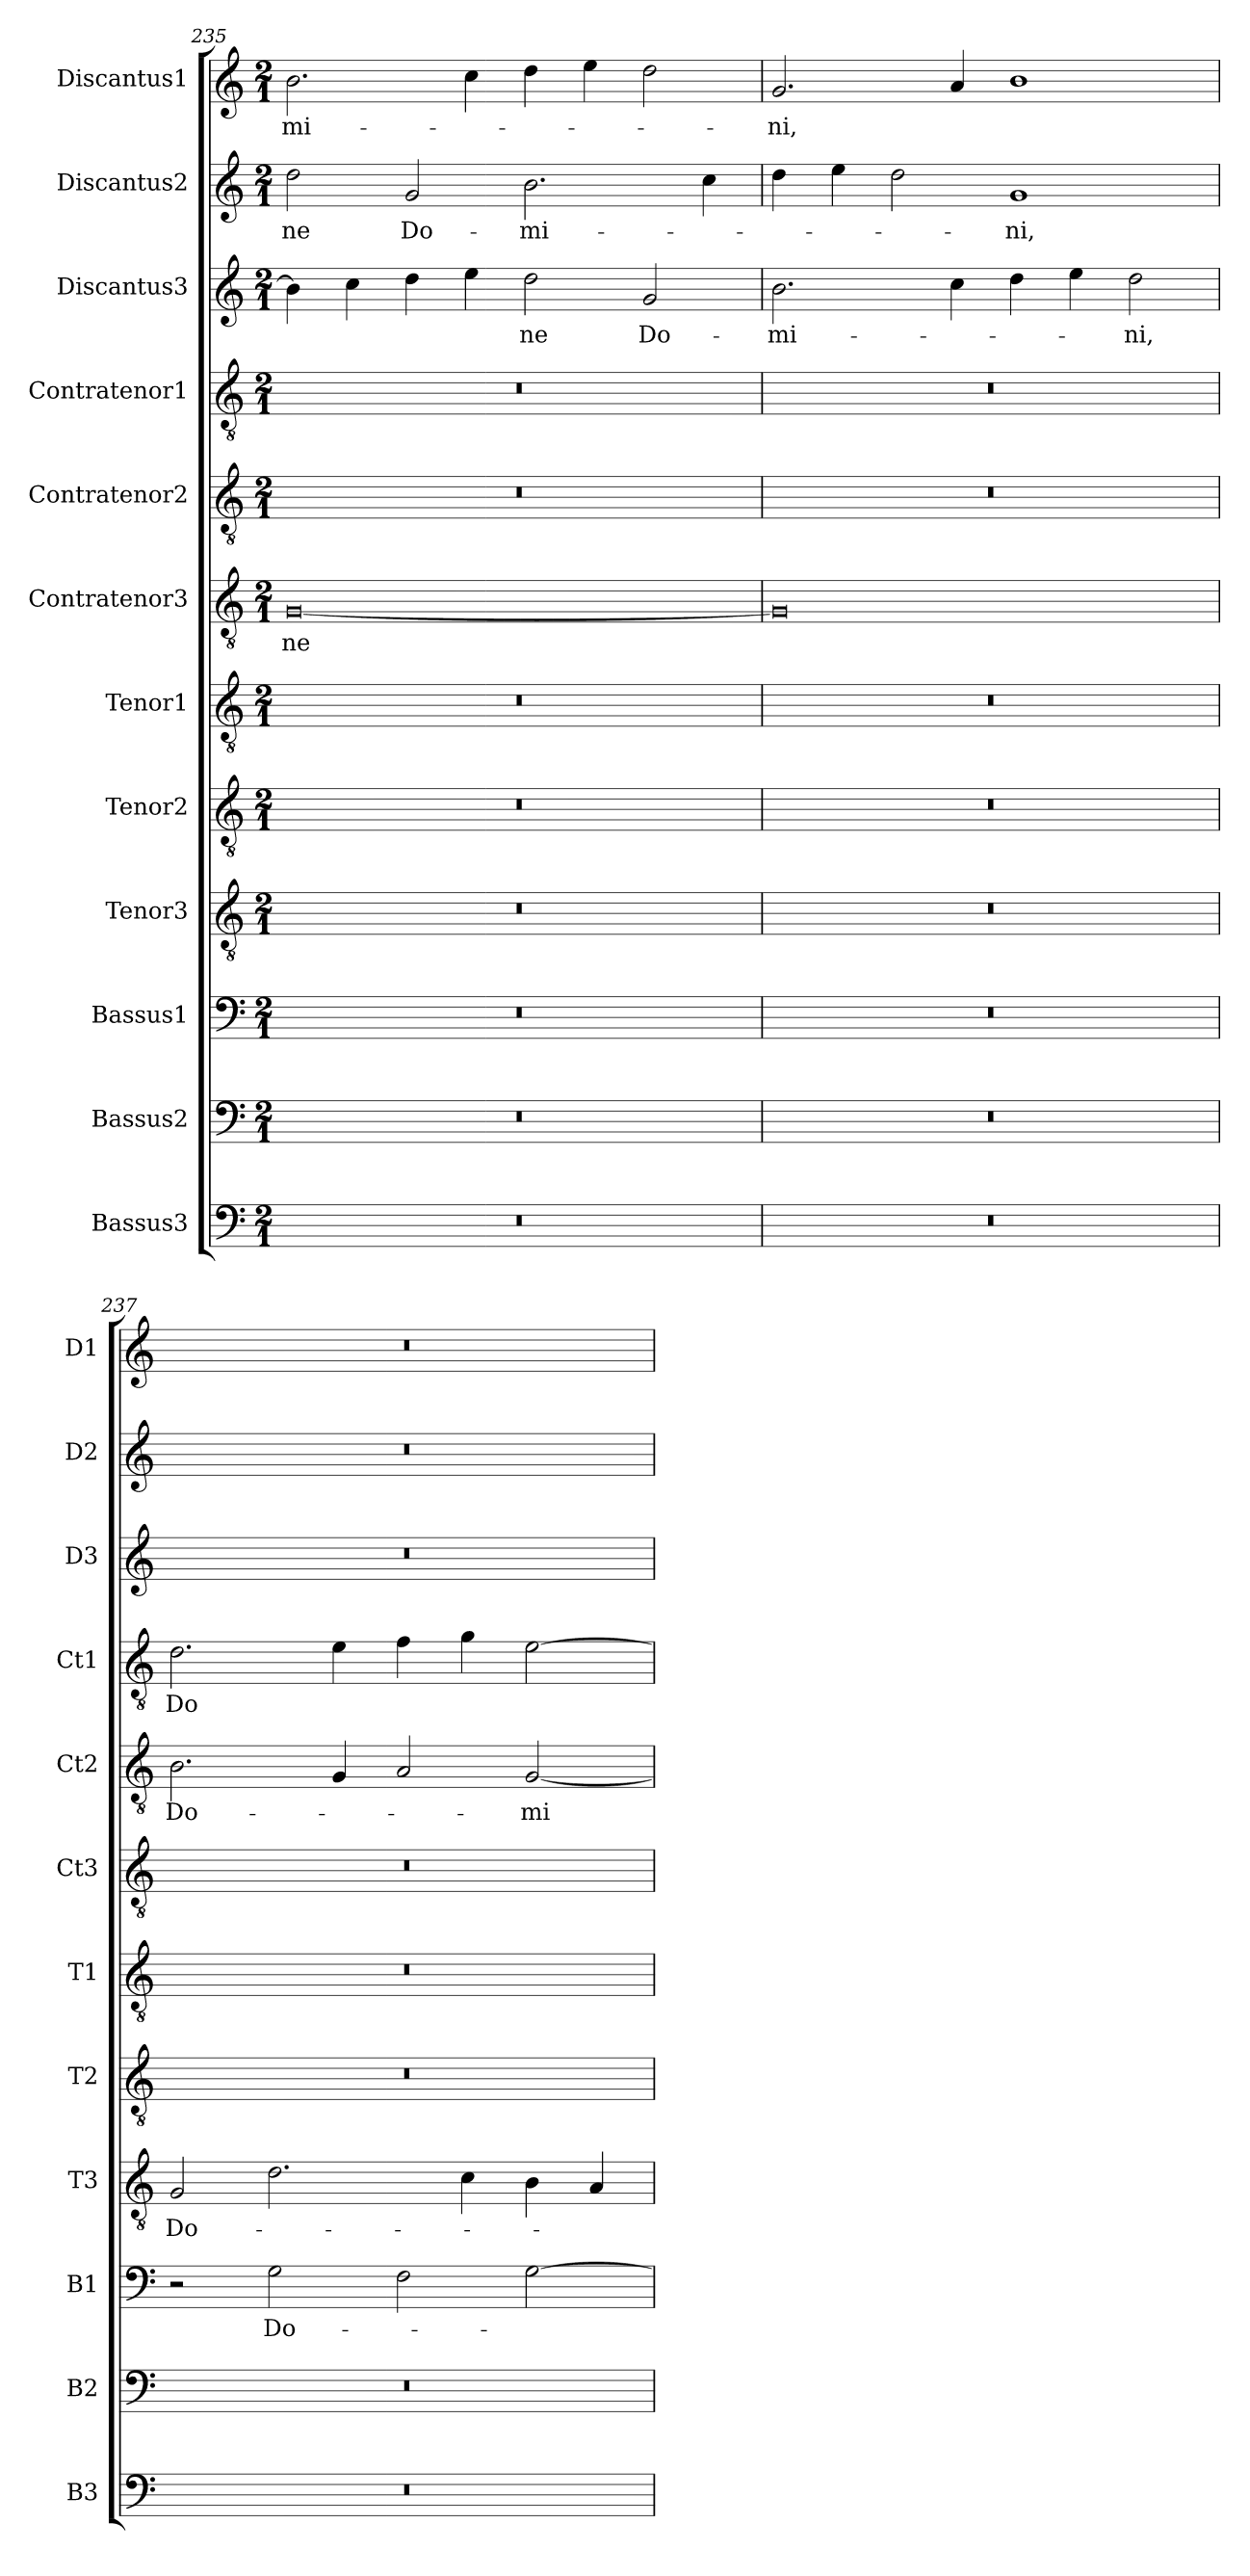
**kern	**kern	**kern	**text	**kern	**text	**kern	**kern	**kern	**text	**kern	**text	**kern	**text	**kern	**text	**kern	**text	**kern	**text
*part12	*part11	*part10	*part10	*part9	*part9	*part8	*part7	*part6	*part6	*part5	*part5	*part4	*part4	*part3	*part3	*part2	*part2	*part1	*part1
*staff12	*staff11	*staff10	*staff10	*staff9	*staff9	*staff8	*staff7	*staff6	*staff6	*staff5	*staff5	*staff4	*staff4	*staff3	*staff3	*staff2	*staff2	*staff1	*staff1
*I"Bassus3	*I"Bassus2	*I"Bassus1	*	*I"Tenor3	*	*I"Tenor2	*I"Tenor1	*I"Contratenor3	*	*I"Contratenor2	*	*I"Contratenor1	*	*I"Discantus3	*	*I"Discantus2	*	*I"Discantus1	*
*I'B3	*I'B2	*I'B1	*	*I'T3	*	*I'T2	*I'T1	*I'Ct3	*	*I'Ct2	*	*I'Ct1	*	*I'D3	*	*I'D2	*	*I'D1	*
*clefF4	*clefF4	*clefF4	*	*clefGv2	*	*clefGv2	*clefGv2	*clefGv2	*	*clefGv2	*	*clefGv2	*	*clefG2	*	*clefG2	*	*clefG2	*
*k[]	*k[]	*k[]	*	*k[]	*	*k[]	*k[]	*k[]	*	*k[]	*	*k[]	*	*k[]	*	*k[]	*	*k[]	*
*M2/1	*M2/1	*M2/1	*	*M2/1	*	*M2/1	*M2/1	*M2/1	*	*M2/1	*	*M2/1	*	*M2/1	*	*M2/1	*	*M2/1	*
=235	=235	=235	=235	=235	=235	=235	=235	=235	=235	=235	=235	=235	=235	=235	=235	=235	=235	=235	=235
0r	0r	0r	.	0r	.	0r	0r	[0G	-ne	0r	.	0r	.	4b]	.	2dd	-ne	2.b	-mi-
.	.	.	.	.	.	.	.	.	.	.	.	.	.	4cc	.	.	.	.	.
.	.	.	.	.	.	.	.	.	.	.	.	.	.	4dd	.	2g	Do-	.	.
.	.	.	.	.	.	.	.	.	.	.	.	.	.	4ee	.	.	.	4cc	.
.	.	.	.	.	.	.	.	.	.	.	.	.	.	2dd	-ne	2.b	-mi-	4dd	.
.	.	.	.	.	.	.	.	.	.	.	.	.	.	.	.	.	.	4ee	.
.	.	.	.	.	.	.	.	.	.	.	.	.	.	2g	Do-	.	.	2dd	.
.	.	.	.	.	.	.	.	.	.	.	.	.	.	.	.	4cc	.	.	.
=236	=236	=236	=236	=236	=236	=236	=236	=236	=236	=236	=236	=236	=236	=236	=236	=236	=236	=236	=236
0r	0r	0r	.	0r	.	0r	0r	0G]	.	0r	.	0r	.	2.b	-mi-	4dd	.	2.g	-ni,
.	.	.	.	.	.	.	.	.	.	.	.	.	.	.	.	4ee	.	.	.
.	.	.	.	.	.	.	.	.	.	.	.	.	.	.	.	2dd	.	.	.
.	.	.	.	.	.	.	.	.	.	.	.	.	.	4cc	.	.	.	4a	.
.	.	.	.	.	.	.	.	.	.	.	.	.	.	4dd	.	1g	-ni,	1b	.
.	.	.	.	.	.	.	.	.	.	.	.	.	.	4ee	.	.	.	.	.
.	.	.	.	.	.	.	.	.	.	.	.	.	.	2dd	-ni,	.	.	.	.
=237	=237	=237	=237	=237	=237	=237	=237	=237	=237	=237	=237	=237	=237	=237	=237	=237	=237	=237	=237
0r	0r	2r	.	2G	Do-	0r	0r	0r	.	2.B	Do-	2.d	Do	0r	.	0r	.	0r	.
.	.	2G	Do-	2.d	.	.	.	.	.	.	.	.	.	.	.	.	.	.	.
.	.	.	.	.	.	.	.	.	.	4G	.	4e	.	.	.	.	.	.	.
.	.	2F	.	.	.	.	.	.	.	2A	.	4f	.	.	.	.	.	.	.
.	.	.	.	4c	.	.	.	.	.	.	.	4g	.	.	.	.	.	.	.
.	.	[2G	.	4B	.	.	.	.	.	[2G	-mi-	[2e	.	.	.	.	.	.	.
.	.	.	.	4A	.	.	.	.	.	.	.	.	.	.	.	.	.	.	.
=	=	=	=	=	=	=	=	=	=	=	=	=	=	=	=	=	=	=	=
*-	*-	*-	*-	*-	*-	*-	*-	*-	*-	*-	*-	*-	*-	*-	*-	*-	*-	*-	*-
